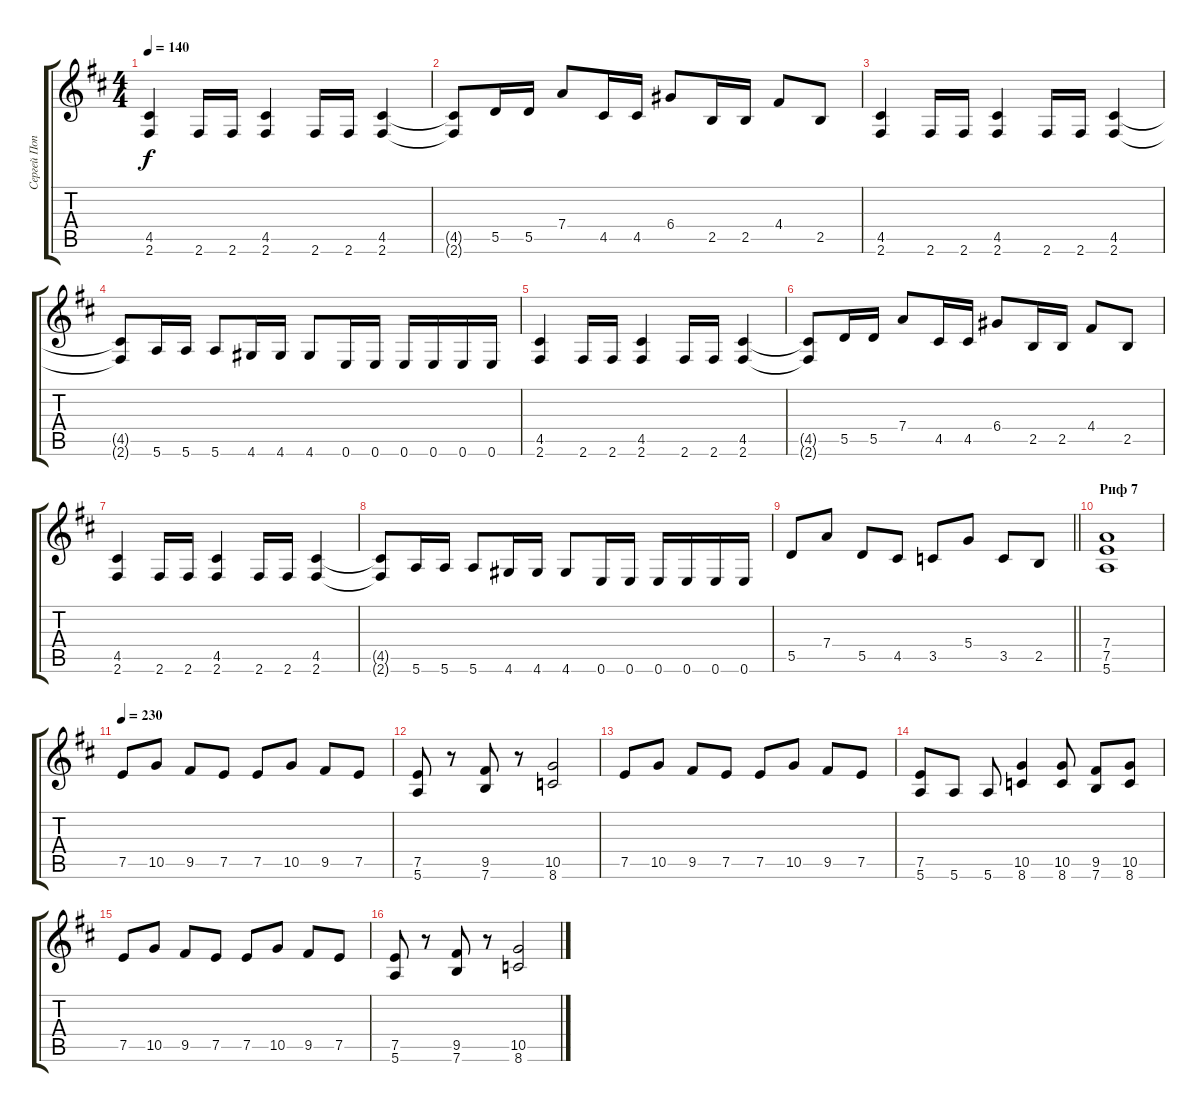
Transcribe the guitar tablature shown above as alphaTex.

\track ("Сергей Попов" "Сергей Поп") {instrument distortionguitar}
\staff {score tabs}
\tuning (E4 B3 G3 D3 A2 E2) {hide}
\ts (4 4)
\tempo 140
\clef g2
\ks d
(4.5 2.6).4{dy f} 2.6.16 2.6.16 (4.5 2.6).4 2.6.16 2.6.16 (4.5 2.6).4 |
(4.5{t} 2.6{t}).8 5.5.16 5.5.16 7.4.8 4.5.16 4.5.16 6.4.8 2.5.16 2.5.16 4.4.8 2.5.8 |
(4.5 2.6).4 2.6.16 2.6.16 (4.5 2.6).4 2.6.16 2.6.16 (4.5 2.6).4 |
(4.5{t} 2.6{t}).8 5.6.16 5.6.16 5.6.8 4.6.16 4.6.16 4.6.8 0.6.16 0.6.16 0.6.16 0.6.16 0.6.16 0.6.16 |
(4.5 2.6).4 2.6.16 2.6.16 (4.5 2.6).4 2.6.16 2.6.16 (4.5 2.6).4 |
(4.5{t} 2.6{t}).8 5.5.16 5.5.16 7.4.8 4.5.16 4.5.16 6.4.8 2.5.16 2.5.16 4.4.8 2.5.8 |
(4.5 2.6).4 2.6.16 2.6.16 (4.5 2.6).4 2.6.16 2.6.16 (4.5 2.6).4 |
(4.5{t} 2.6{t}).8 5.6.16 5.6.16 5.6.8 4.6.16 4.6.16 4.6.8 0.6.16 0.6.16 0.6.16 0.6.16 0.6.16 0.6.16 |
\barLineRight lightlight
5.5.8 7.4.8 5.5.8 4.5.8 3.5.8 5.4.8 3.5.8 2.5.8 |
\section ("" "Риф 7")
(7.4 7.5 5.6).1 |
\tempo 230
7.5.8 10.5.8 9.5.8 7.5.8 7.5.8 10.5.8 9.5.8 7.5.8 |
(7.5 5.6).8 r.8 (9.5 7.6).8 r.8 (10.5 8.6).2 |
7.5.8 10.5.8 9.5.8 7.5.8 7.5.8 10.5.8 9.5.8 7.5.8 |
(7.5 5.6).8 5.6.8 5.6.8 (10.5 8.6).4 (10.5 8.6).8 (9.5 7.6).8 (10.5 8.6).8 |
7.5.8 10.5.8 9.5.8 7.5.8 7.5.8 10.5.8 9.5.8 7.5.8 |
(7.5 5.6).8 r.8 (9.5 7.6).8 r.8 (10.5 8.6).2
